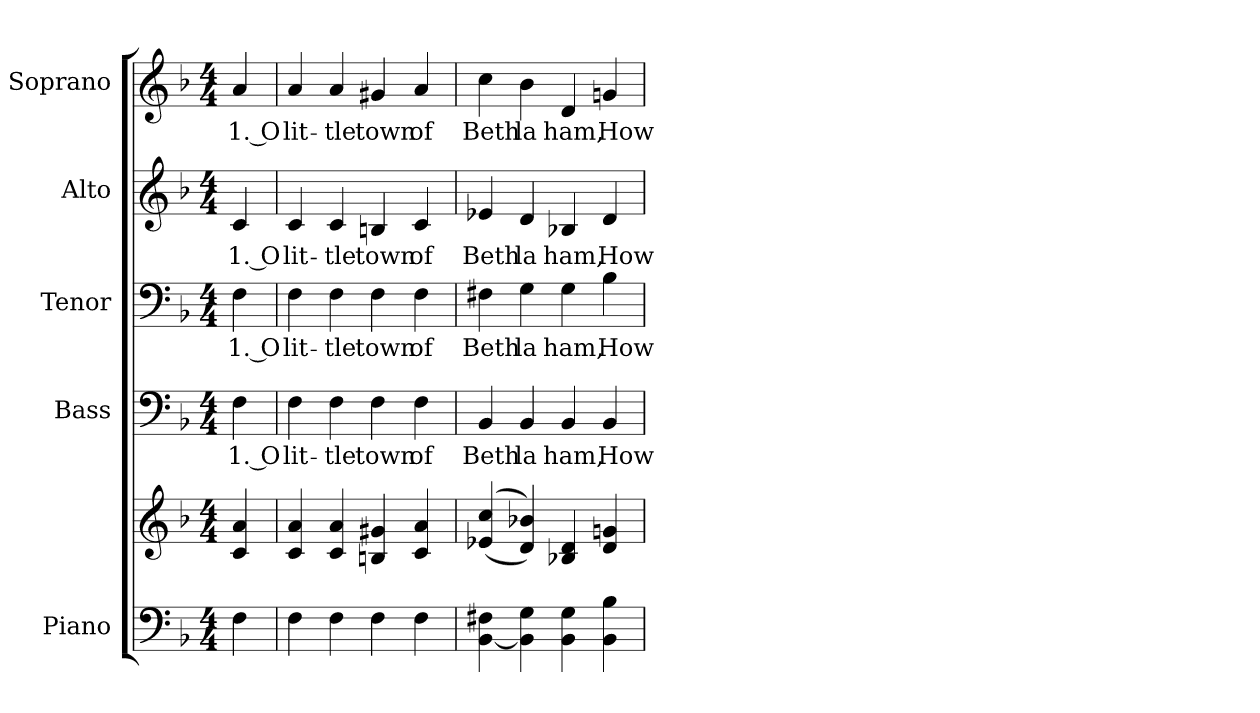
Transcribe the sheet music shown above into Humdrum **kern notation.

**kern	**kern	**kern	**text	**kern	**text	**kern	**text	**kern	**text
*part5	*part5	*part4	*part4	*part3	*part3	*part2	*part2	*part1	*part1
*staff6	*staff5	*staff4	*staff4	*staff3	*staff3	*staff2	*staff2	*staff1	*staff1
*I"Piano	*	*I"Bass	*	*I"Tenor	*	*I"Alto	*	*I"Soprano	*
*I'Pno.	*	*I'B.	*	*I'T.	*	*I'A.	*	*I'S.	*
!!LO:PB:g=z
*clefF4	*clefG2	*clefF4	*	*clefF4	*	*clefG2	*	*clefG2	*
*k[b-]	*k[b-]	*k[b-]	*	*k[b-]	*	*k[b-]	*	*k[b-]	*
*F:	*F:	*F:	*	*F:	*	*F:	*	*F:	*
*M4/4	*M4/4	*M4/4	*	*M4/4	*	*M4/4	*	*M4/4	*
*MM125	*MM125	*MM125	*	*MM125	*	*MM125	*	*MM125	*
=	=	=	=	=	=	=	=	=	=
!	!	!	!LO:LY:b:color=#000000	!	!	!	!	!	!
!	!	!	!	!	!LO:LY:b:color=#000000	!	!	!	!
!	!	!	!	!	!	!	!LO:LY:b:color=#000000	!	!
!	!	!	!	!	!	!	!	!	!LO:LY:b:color=#000000
4Fi\	4ci/ 4ai	4Fi\	1. O	4Fi\	1. O	4ci/	1. O	4ai/	1. O
=1	=1	=1	=1	=1	=1	=1	=1	=1	=1
!	!	!	!LO:LY:b:color=#000000	!	!	!	!	!	!
!	!	!	!	!	!LO:LY:b:color=#000000	!	!	!	!
!	!	!	!	!	!	!	!LO:LY:b:color=#000000	!	!
!	!	!	!	!	!	!	!	!	!LO:LY:b:color=#000000
4Fi\	4ci/ 4ai	4Fi\	lit-	4Fi\	lit-	4ci/	lit-	4ai/	lit-
!	!	!	!LO:LY:b:color=#000000	!	!	!	!	!	!
!	!	!	!	!	!LO:LY:b:color=#000000	!	!	!	!
!	!	!	!	!	!	!	!LO:LY:b:color=#000000	!	!
!	!	!	!	!	!	!	!	!	!LO:LY:b:color=#000000
4Fi\	4ci/ 4ai	4Fi\	-tle	4Fi\	-tle	4ci/	-tle	4ai/	-tle
!	!	!	!LO:LY:b:color=#000000	!	!	!	!	!	!
!	!	!	!	!	!LO:LY:b:color=#000000	!	!	!	!
!	!	!	!	!	!	!	!LO:LY:b:color=#000000	!	!
!	!	!	!	!	!	!	!	!	!LO:LY:b:color=#000000
4Fi\	4Bni/ 4g#Xi	4Fi\	town	4Fi\	town	4Bni/	town	4g#Xi/	town
!	!	!	!LO:LY:b:color=#000000	!	!	!	!	!	!
!	!	!	!	!	!LO:LY:b:color=#000000	!	!	!	!
!	!	!	!	!	!	!	!LO:LY:b:color=#000000	!	!
!	!	!	!	!	!	!	!	!	!LO:LY:b:color=#000000
4Fi\	4ci/ 4ai	4Fi\	of	4Fi\	of	4ci/	of	4ai/	of
=2	=2	=2	=2	=2	=2	=2	=2	=2	=2
!	!	!	!LO:LY:b:color=#000000	!	!	!	!	!	!
!	!	!	!	!	!LO:LY:b:color=#000000	!	!	!	!
!	!	!	!	!	!	!	!LO:LY:b:color=#000000	!	!
!	!	!	!	!	!	!	!	!	!LO:LY:b:color=#000000
[<4BB-i\ 4F#Xi	((4e-Xi/ 4cci	4BB-i/	Beth	4F#Xi\	Beth	4e-Xi/	Beth	4cci\	Beth
!	!	!	!LO:LY:b:color=#000000	!	!	!	!	!	!
!	!	!	!	!	!LO:LY:b:color=#000000	!	!	!	!
!	!	!	!	!	!	!	!LO:LY:b:color=#000000	!	!
!	!	!	!	!	!	!	!	!	!LO:LY:b:color=#000000
4BB-i\] 4Gi	4di/ 4b-Xi))	4BB-i/	la	4Gi\	la	4di/	la	4b-i\	la
!	!	!	!LO:LY:b:color=#000000	!	!	!	!	!	!
!	!	!	!	!	!LO:LY:b:color=#000000	!	!	!	!
!	!	!	!	!	!	!	!LO:LY:b:color=#000000	!	!
!	!	!	!	!	!	!	!	!	!LO:LY:b:color=#000000
4BB-i\ 4Gi	4B-Xi/ 4di	4BB-i/	ham,	4Gi\	ham,	4B-Xi/	ham,	4di/	ham,
!	!	!	!LO:LY:b:color=#000000	!	!	!	!	!	!
!	!	!	!	!	!LO:LY:b:color=#000000	!	!	!	!
!	!	!	!	!	!	!	!LO:LY:b:color=#000000	!	!
!	!	!	!	!	!	!	!	!	!LO:LY:b:color=#000000
4BB-i\ 4B-i	4di/ 4gni	4BB-i/	How	4B-i\	How	4di/	How	4gni/	How
=	=	=	=	=	=	=	=	=	=
*-	*-	*-	*-	*-	*-	*-	*-	*-	*-
